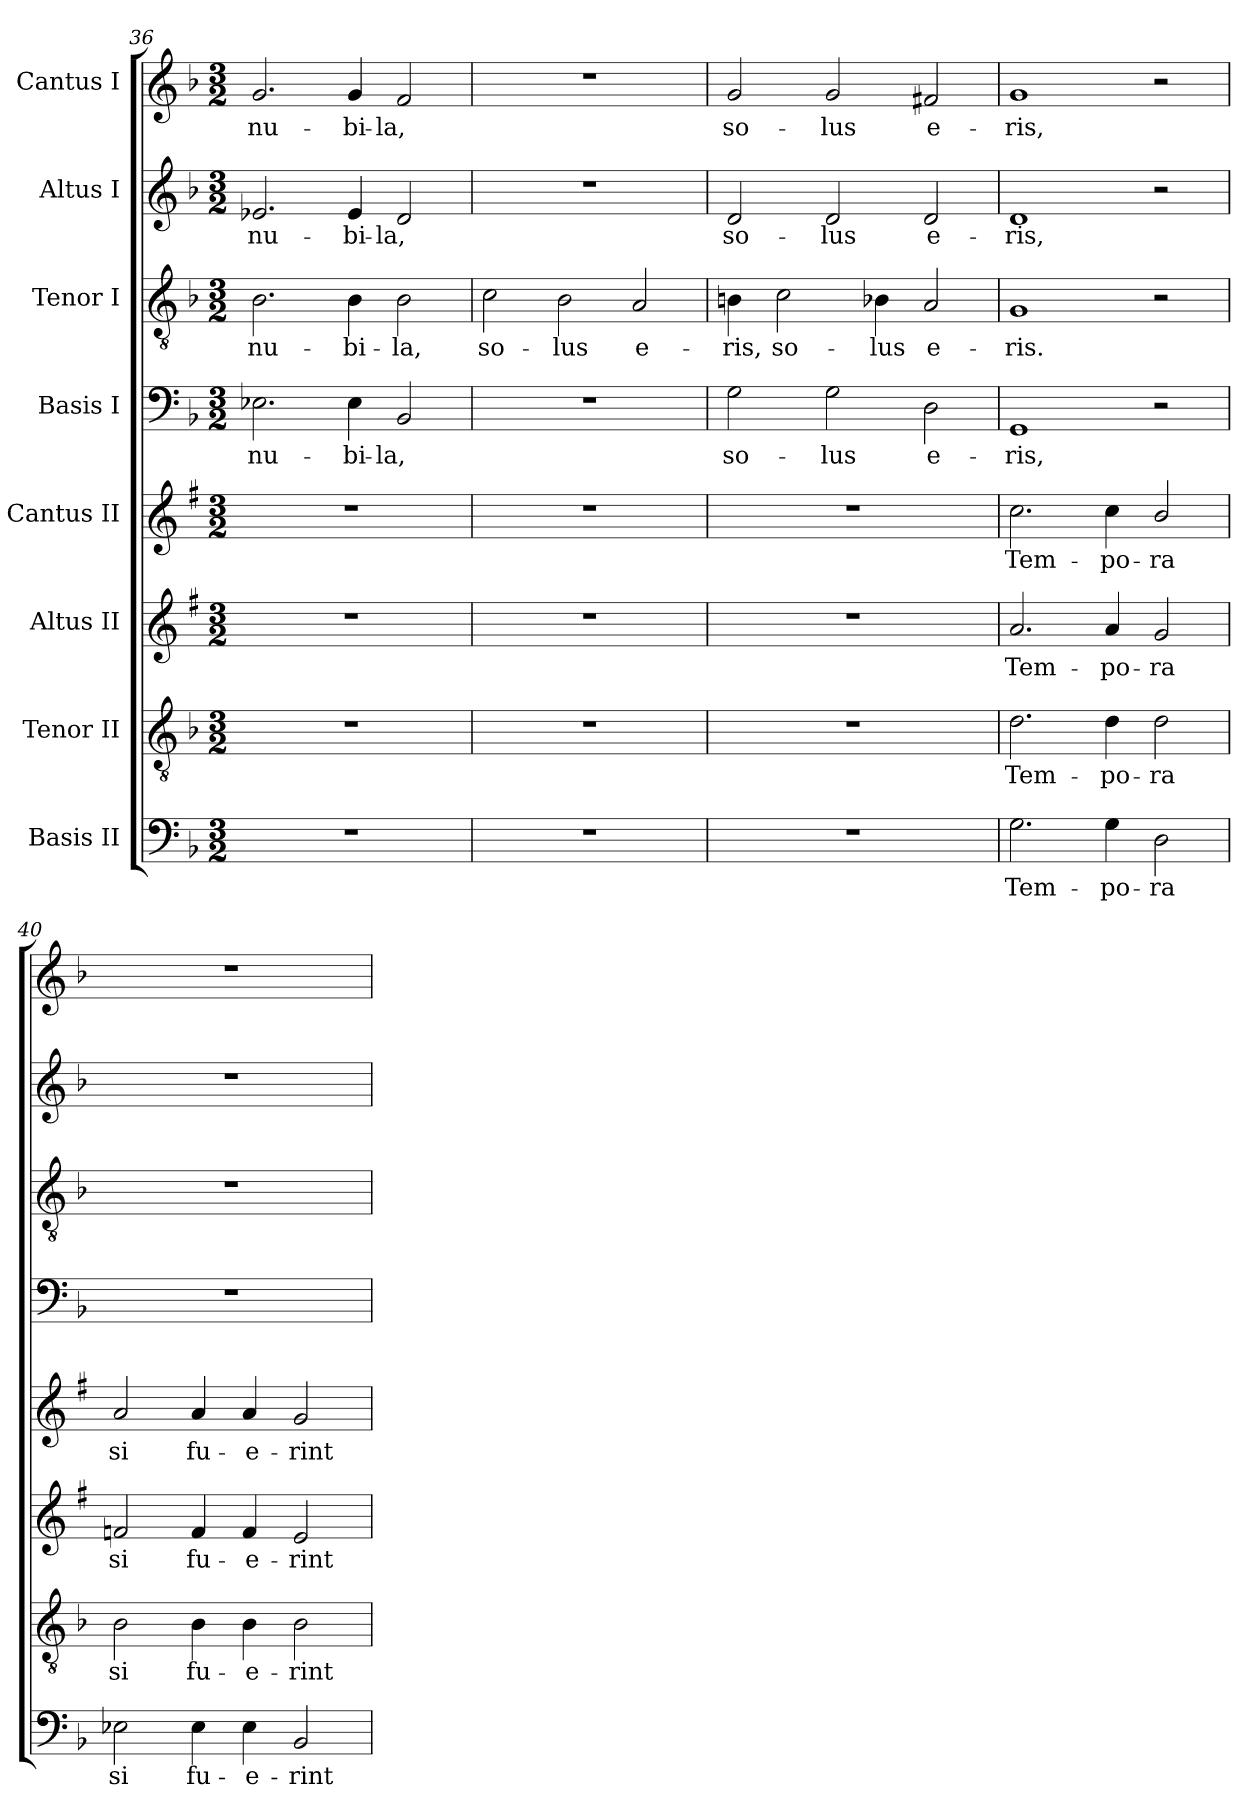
**kern	**text	**kern	**text	**kern	**text	**kern	**text	**kern	**text	**kern	**text	**kern	**text	**kern	**text
*part8	*part8	*part7	*part7	*part6	*part6	*part5	*part5	*part4	*part4	*part3	*part3	*part2	*part2	*part1	*part1
*staff8	*staff8	*staff7	*staff7	*staff6	*staff6	*staff5	*staff5	*staff4	*staff4	*staff3	*staff3	*staff2	*staff2	*staff1	*staff1
*I"Basis II	*	*I"Tenor II	*	*I"Altus II	*	*I"Cantus II	*	*I"Basis I	*	*I"Tenor I	*	*I"Altus I	*	*I"Cantus I	*
*clefF4	*	*clefGv2	*	*clefG2	*	*clefG2	*	*clefF4	*	*clefGv2	*	*clefG2	*	*clefG2	*
*	*	*	*	*ITrd1c2	*	*ITrd1c2	*	*	*	*	*	*	*	*	*
*k[b-]	*	*k[b-]	*	*k[b-]	*	*k[b-]	*	*k[b-]	*	*k[b-]	*	*k[b-]	*	*k[b-]	*
*d:	*	*d:	*	*d:	*	*d:	*	*d:	*	*d:	*	*d:	*	*d:	*
*M3/2	*	*M3/2	*	*M3/2	*	*M3/2	*	*M3/2	*	*M3/2	*	*M3/2	*	*M3/2	*
=36	=36	=36	=36	=36	=36	=36	=36	=36	=36	=36	=36	=36	=36	=36	=36
1.r	.	1.r	.	1.r	.	1.r	.	2.E-X\	nu-	2.B-\	nu-	2.e-X/	nu-	2.g/	nu-
.	.	.	.	.	.	.	.	4E-\	-bi-	4B-\	-bi-	4e-/	-bi-	4g/	-bi-
.	.	.	.	.	.	.	.	2BB-/	-la,	2B-\	-la,	2d/	-la,	2f/	-la,
=37	=37	=37	=37	=37	=37	=37	=37	=37	=37	=37	=37	=37	=37	=37	=37
1.r	.	1.r	.	1.r	.	1.r	.	1.r	.	2c\	so-	1.r	.	1.r	.
.	.	.	.	.	.	.	.	.	.	2B-\	-lus	.	.	.	.
.	.	.	.	.	.	.	.	.	.	2A/	e-	.	.	.	.
=38	=38	=38	=38	=38	=38	=38	=38	=38	=38	=38	=38	=38	=38	=38	=38
1.r	.	1.r	.	1.r	.	1.r	.	2G\	so-	4Bn\	-ris,	2d/	so-	2g/	so-
.	.	.	.	.	.	.	.	.	.	2c\	so-	.	.	.	.
.	.	.	.	.	.	.	.	2G\	-lus	.	.	2d/	-lus	2g/	-lus
.	.	.	.	.	.	.	.	.	.	4B-X\	-lus	.	.	.	.
.	.	.	.	.	.	.	.	2D\	e-	2A/	e-	2d/	e-	2f#X/	e-
!!LO:PB:g=z
=39	=39	=39	=39	=39	=39	=39	=39	=39	=39	=39	=39	=39	=39	=39	=39
2.G\	Tem-	2.d\	Tem-	2.g/	-Tem-	2.b-\	Tem-	1GG	-ris,	1G	-ris.-	1d	-ris,	1g	-ris,
4G\	-po-	4d\	-po-	4g/	-po-	4b-\	-po-	.	.	.	.	.	.	.	.
2D\	-ra	2d\	-ra	2f/	-ra	2a/	-ra	2r	.	2r	.	2r	.	2r	.
=40	=40	=40	=40	=40	=40	=40	=40	=40	=40	=40	=40	=40	=40	=40	=40
2E-X\	si	2B-\	si	2e-X/	si	2g/	si	1.r	.	1.r	.	1.r	.	1.r	.
4E-\	fu-	4B-\	fu-	4e-/	fu-	4g/	fu-	.	.	.	.	.	.	.	.
4E-\	-e-	4B-\	-e-	4e-/	-e-	4g/	-e-	.	.	.	.	.	.	.	.
2BB-/	-rint	2B-\	-rint	2d/	-rint	2f/	-rint	.	.	.	.	.	.	.	.
=	=	=	=	=	=	=	=	=	=	=	=	=	=	=	=
*-	*-	*-	*-	*-	*-	*-	*-	*-	*-	*-	*-	*-	*-	*-	*-
